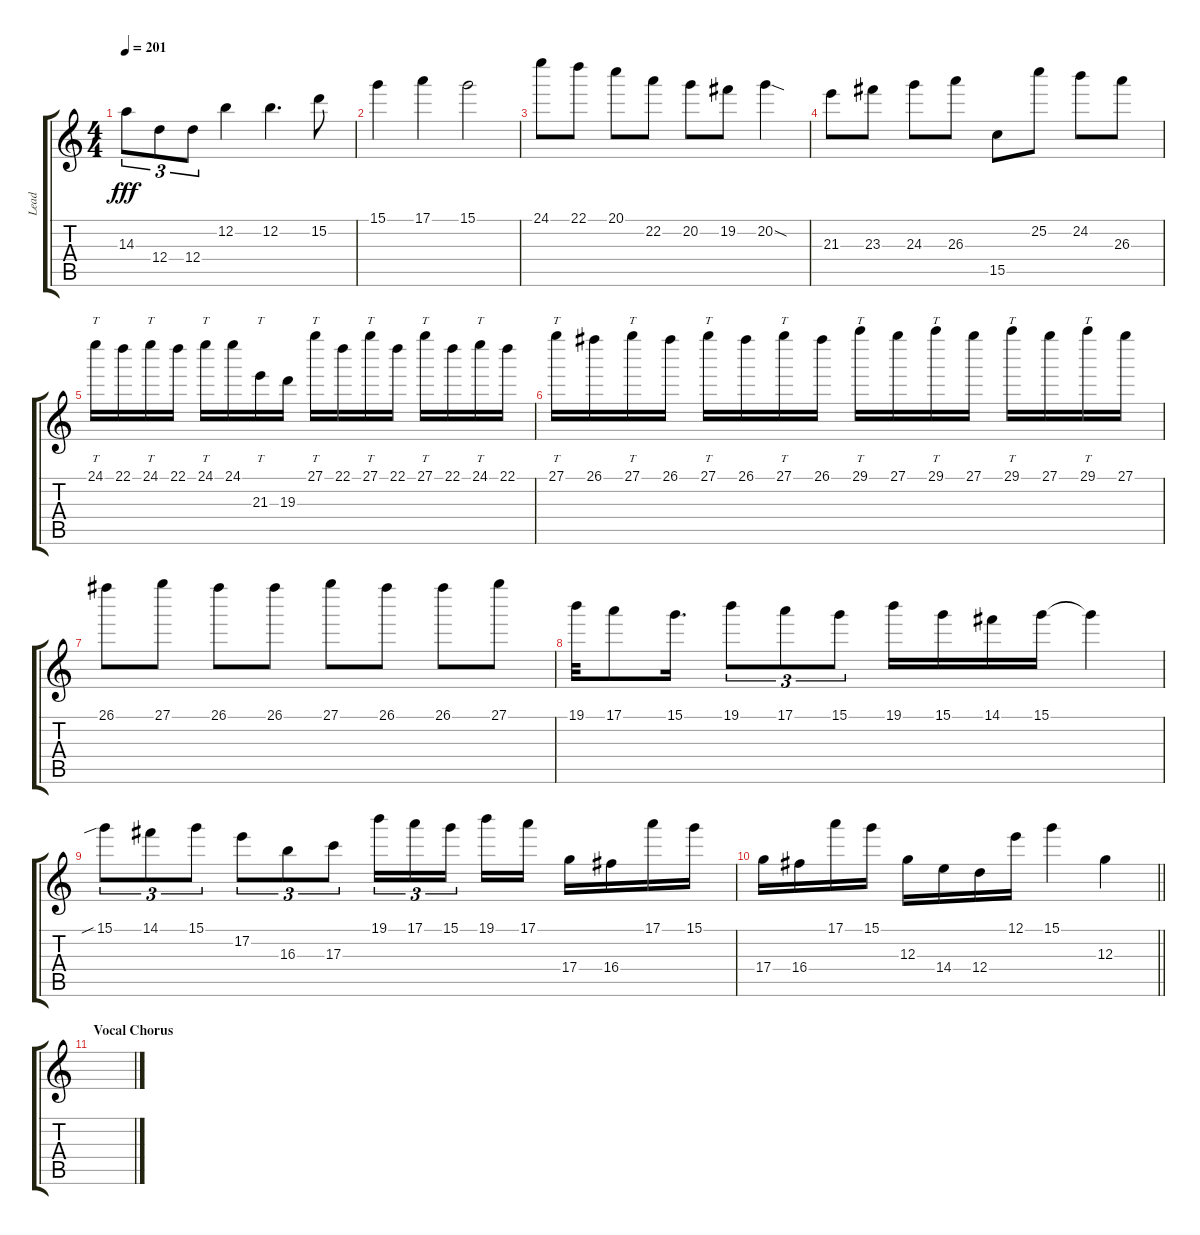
\track ("Lead" "Lead") {instrument overdrivenguitar}
\staff {score tabs}
\tuning (E4 B3 G3 D3 A2 E2) {hide}
\ts (4 4)
\tempo 201
\clef g2
\ks c
14.3.8{tu (3 2) dy fff} 12.4.8{tu (3 2)} 12.4.8{tu (3 2)} 12.2.4 12.2.4{d} 15.2.8 |
15.1.4 17.1.4 15.1.2 |
24.1.8 22.1.8 20.1.8 22.2.8 20.2.8 19.2.8 20.2{sod}.4 |
21.3.8 23.3.8 24.3.8 26.3.8 15.5.8 25.2.8 24.2.8 26.3.8 |
24.1.16{tt} 22.1.16 24.1.16{tt} 22.1.16 24.1.16{tt} 24.1.16 21.3.16{tt} 19.3.16 27.1.16{tt} 22.1.16 27.1.16{tt} 22.1.16 27.1.16{tt} 22.1.16 24.1.16{tt} 22.1.16 |
27.1.16{tt} 26.1.16 27.1.16{tt} 26.1.16 27.1.16{tt} 26.1.16 27.1.16{tt} 26.1.16 29.1.16{tt} 27.1.16 29.1.16{tt} 27.1.16 29.1.16{tt} 27.1.16 29.1.16{tt} 27.1.16 |
26.1.8 27.1.8 26.1.8 26.1.8 27.1.8 26.1.8 26.1.8 27.1.8 |
19.1.32 17.1.8 15.1.16{d} 19.1.8{tu (3 2)} 17.1.8{tu (3 2)} 15.1.8{tu (3 2)} 19.1.16 15.1.16 14.1.16 15.1.16 15.1{t}.4 |
15.1{sib}.8{tu (3 2)} 14.1.8{tu (3 2)} 15.1.8{tu (3 2)} 17.2.8{tu (3 2)} 16.3.8{tu (3 2)} 17.3.8{tu (3 2)} 19.1.16{tu (3 2)} 17.1.16{tu (3 2)} 15.1.16{tu (3 2) beam splitsecondary} 19.1.16 17.1.16 17.4.16 16.4.16 17.1.16 15.1.16 |
\barLineRight lightlight
17.4.16 16.4.16 17.1.16 15.1.16 12.3.16 14.4.16 12.4.16 12.1.16 15.1.4 12.3.4 |
\section ("" "Vocal Chorus")
